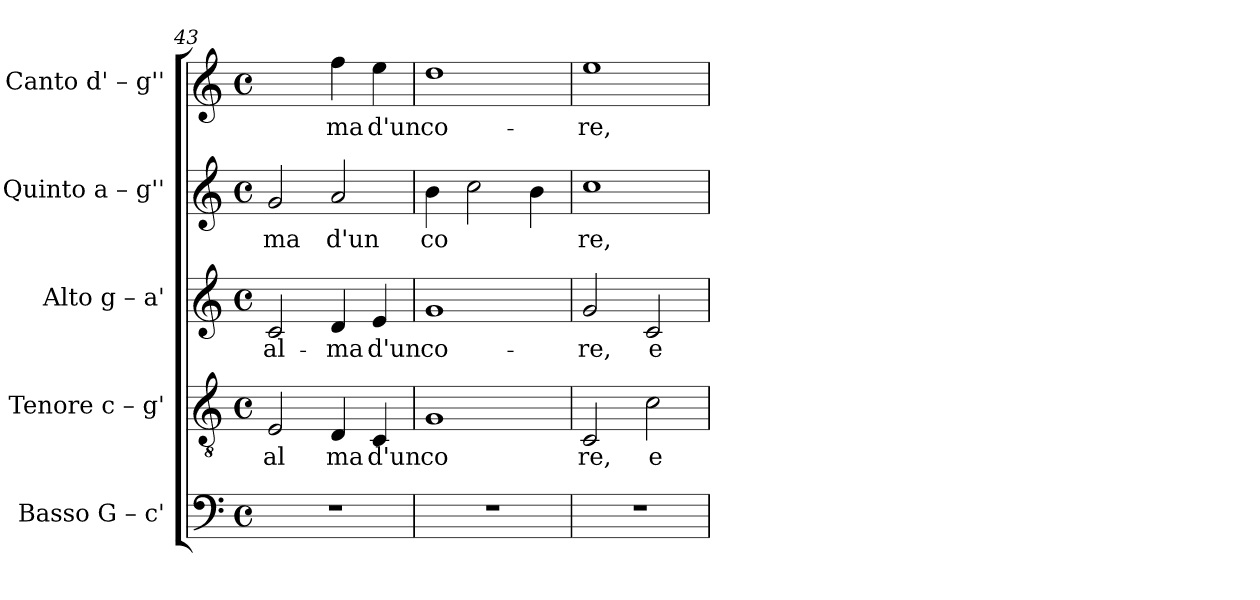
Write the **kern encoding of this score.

**kern	**kern	**text	**kern	**text	**kern	**text	**kern	**text
*part5	*part4	*part4	*part3	*part3	*part2	*part2	*part1	*part1
*staff5	*staff4	*staff4	*staff3	*staff3	*staff2	*staff2	*staff1	*staff1
*I"Basso  G – c'	*I"Tenore  c – g'	*	*I"Alto  g – a'	*	*I"Quinto  a – g''	*	*I"Canto  d' – g''	*
*clefF4	*clefGv2	*	*clefG2	*	*clefG2	*	*clefG2	*
*k[]	*k[]	*	*k[]	*	*k[]	*	*k[]	*
*C:	*C:	*	*C:	*	*C:	*	*C:	*
*M4/4	*M4/4	*	*M4/4	*	*M4/4	*	*M4/4	*
*met(c)	*met(c)	*	*met(c)	*	*met(c)	*	*met(c)	*
=43	=43	=43	=43	=43	=43	=43	=43	=43
!	!	!LO:LY:b:rj	!	!LO:LY:b:rj	!	!LO:LY:b:rj	!	!
1r	2E/	al	2c/	al-	2g/	-ma	2ryy	.
!	!	!LO:LY:b:rj	!	!LO:LY:b:rj	!	!LO:LY:b:rj	!	!LO:LY:b:rj
.	4D/	ma	4d/	-ma	2a/	d'un	4ff\	ma
!	!	!LO:LY:b:rj	!	!LO:LY:b:rj	!	!	!	!LO:LY:b:rj
.	4C/	d'un	4e/	d'un	.	.	4ee\	d'un
=44	=44	=44	=44	=44	=44	=44	=44	=44
!	!	!LO:LY:b:rj	!	!LO:LY:b:rj	!	!LO:LY:b:rj	!	!LO:LY:b:rj
1r	1G	co	1g	co-	4b\	co-	1dd	co-
!	!	!	!	!	!	!LO:LY:b:rj	!	!
.	.	.	.	.	2cc\	--	.	.
!	!	!	!	!	!	!LO:LY:b:rj	!	!
.	.	.	.	.	4b\	--	.	.
=45	=45	=45	=45	=45	=45	=45	=45	=45
!	!	!LO:LY:b:rj	!	!LO:LY:b:rj	!	!LO:LY:b:rj	!	!LO:LY:b:rj
1r	2C/	re,	2g/	-re,	1cc	-re,	1ee	-re,
!	!	!LO:LY:b:rj	!	!LO:LY:b:rj	!	!	!	!
.	2c\	e	2c/	e	.	.	.	.
=	=	=	=	=	=	=	=	=
*-	*-	*-	*-	*-	*-	*-	*-	*-
